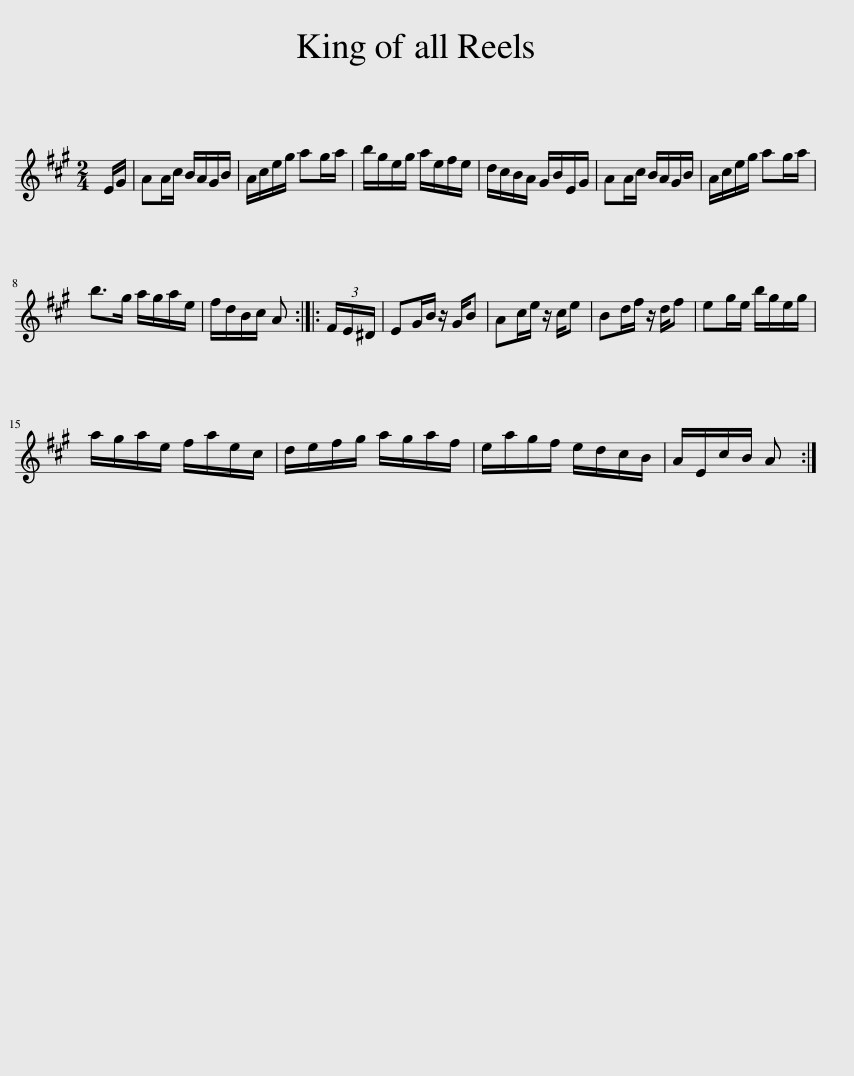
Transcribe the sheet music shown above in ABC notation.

X:1
L:1/8
M:2/4
I:linebreak $
K:A
V:1 treble
V:1
 E/G/ | AA/c/ B/A/G/B/ | A/c/e/g/ ag/a/ | b/g/e/g/ a/e/f/e/ | d/c/B/A/ G/B/E/G/ | %5
 AA/c/ B/A/G/B/ | A/c/e/g/ ag/a/ |$ b>g a/g/a/e/ | f/d/B/c/ A :: (3F/E/^D/ | %10
 EG/B/ z/ G/B | Ac/e/ z/ c/e | Bd/f/ z/ d/f | eg/e/ b/g/e/g/ |$ a/g/a/e/ f/a/e/c/ | %15
 d/e/f/g/ a/g/a/f/ | e/a/g/f/ e/d/c/B/ | A/E/c/B/ A :| %18
